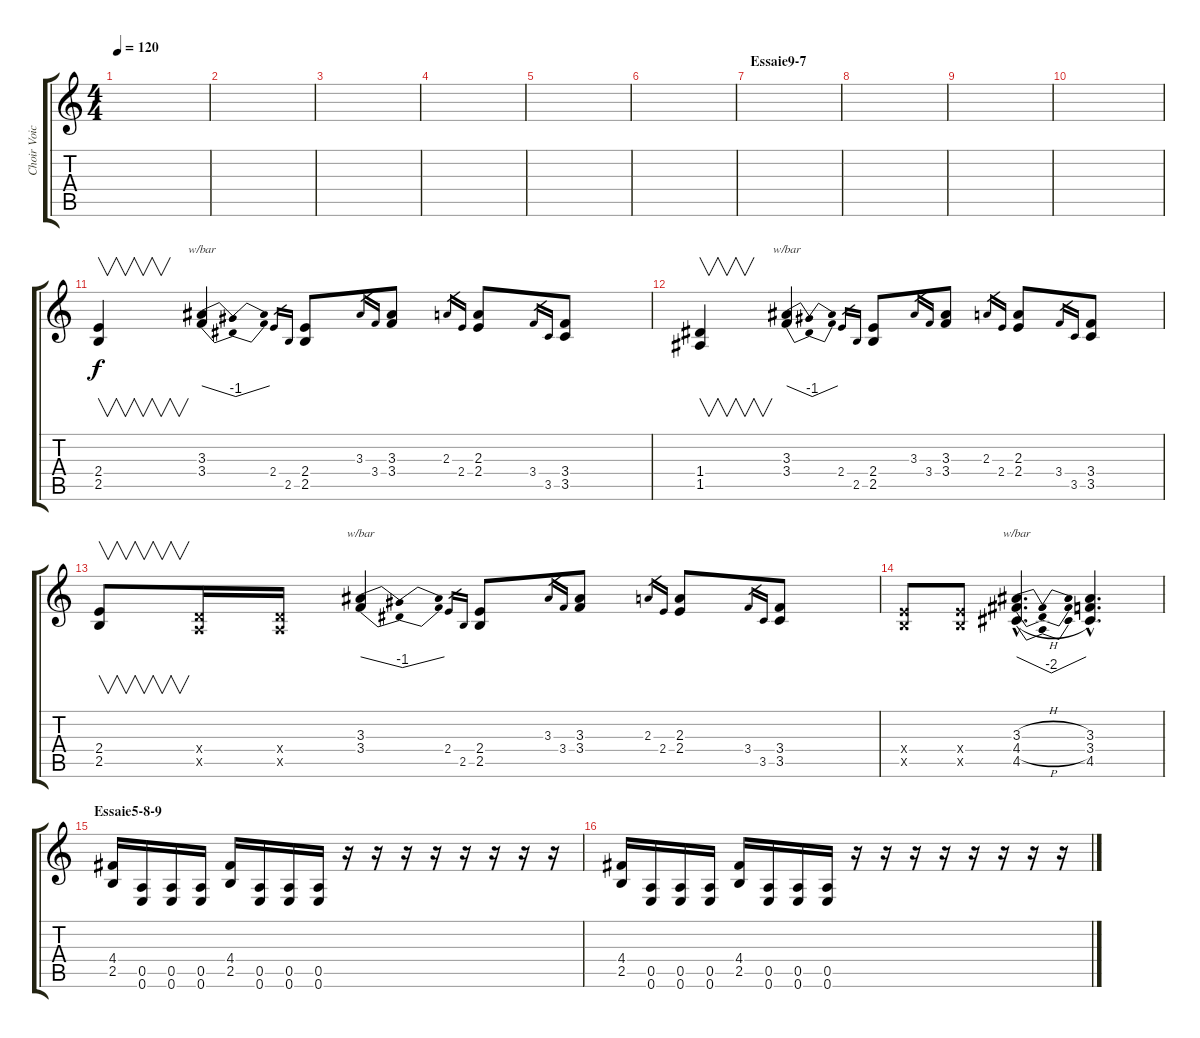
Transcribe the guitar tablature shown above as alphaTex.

\track ("Choir Voice and Dist" "Choir Voic") {instrument distortionguitar}
\staff {score tabs}
\tuning (E4 B3 G3 D3 A2 E2) {hide}
\ts (4 4)
\tempo 120
\clef g2
\ks c
|
|
|
|
|
|
\section ("" "Essaie9-7")
|
|
|
|
(2.4 2.5).4{v} (3.3 3.4).4{tbe (dip default 0 0 30 -4 60 0)} 2.4.16{gr} 2.5.16{gr} (2.4 2.5).8 3.3.16{gr} 3.4.16{gr} (3.3 3.4).8 2.3.16{gr} 2.4.16{gr} (2.3 2.4).8 3.4.16{gr} 3.5.16{gr} (3.4 3.5).8 |
(1.4 1.5).4{v} (3.3 3.4).4{tbe (dip default 0 0 30 -4 60 0)} 2.4.16{gr} 2.5.16{gr} (2.4 2.5).8 3.3.16{gr} 3.4.16{gr} (3.3 3.4).8 2.3.16{gr} 2.4.16{gr} (2.3 2.4).8 3.4.16{gr} 3.5.16{gr} (3.4 3.5).8 |
(2.4 2.5).8{v} (0.4{x} 0.5{x}).16 (0.4{x} 0.5{x}).16 (3.3 3.4).4{tbe (dip default 0 0 30 -4 60 0)} 2.4.16{gr} 2.5.16{gr} (2.4 2.5).8 3.3.16{gr} 3.4.16{gr} (3.3 3.4).8 2.3.16{gr} 2.4.16{gr} (2.3 2.4).8 3.4.16{gr} 3.5.16{gr} (3.4 3.5).8 |
(2.4{x} 2.5{x}).8 (2.4{x} 2.5{x}).8 (3.3{h hac} 4.4{h hac} 4.5{h hac}).4{d tbe (dip default 0 0 30 -8 60 0)} (3.3{hac} 3.4{hac} 4.5{hac}).4{d} |
\section ("" "Essaie5-8-9")
(4.4 2.5).16 (0.5 0.6).16 (0.5 0.6).16 (0.5 0.6).16 (4.4 2.5).16 (0.5 0.6).16 (0.5 0.6).16 (0.5 0.6).16 r.16 r.16 r.16 r.16 r.16 r.16 r.16 r.16 |
(4.4 2.5).16 (0.5 0.6).16 (0.5 0.6).16 (0.5 0.6).16 (4.4 2.5).16 (0.5 0.6).16 (0.5 0.6).16 (0.5 0.6).16 r.16 r.16 r.16 r.16 r.16 r.16 r.16 r.16
